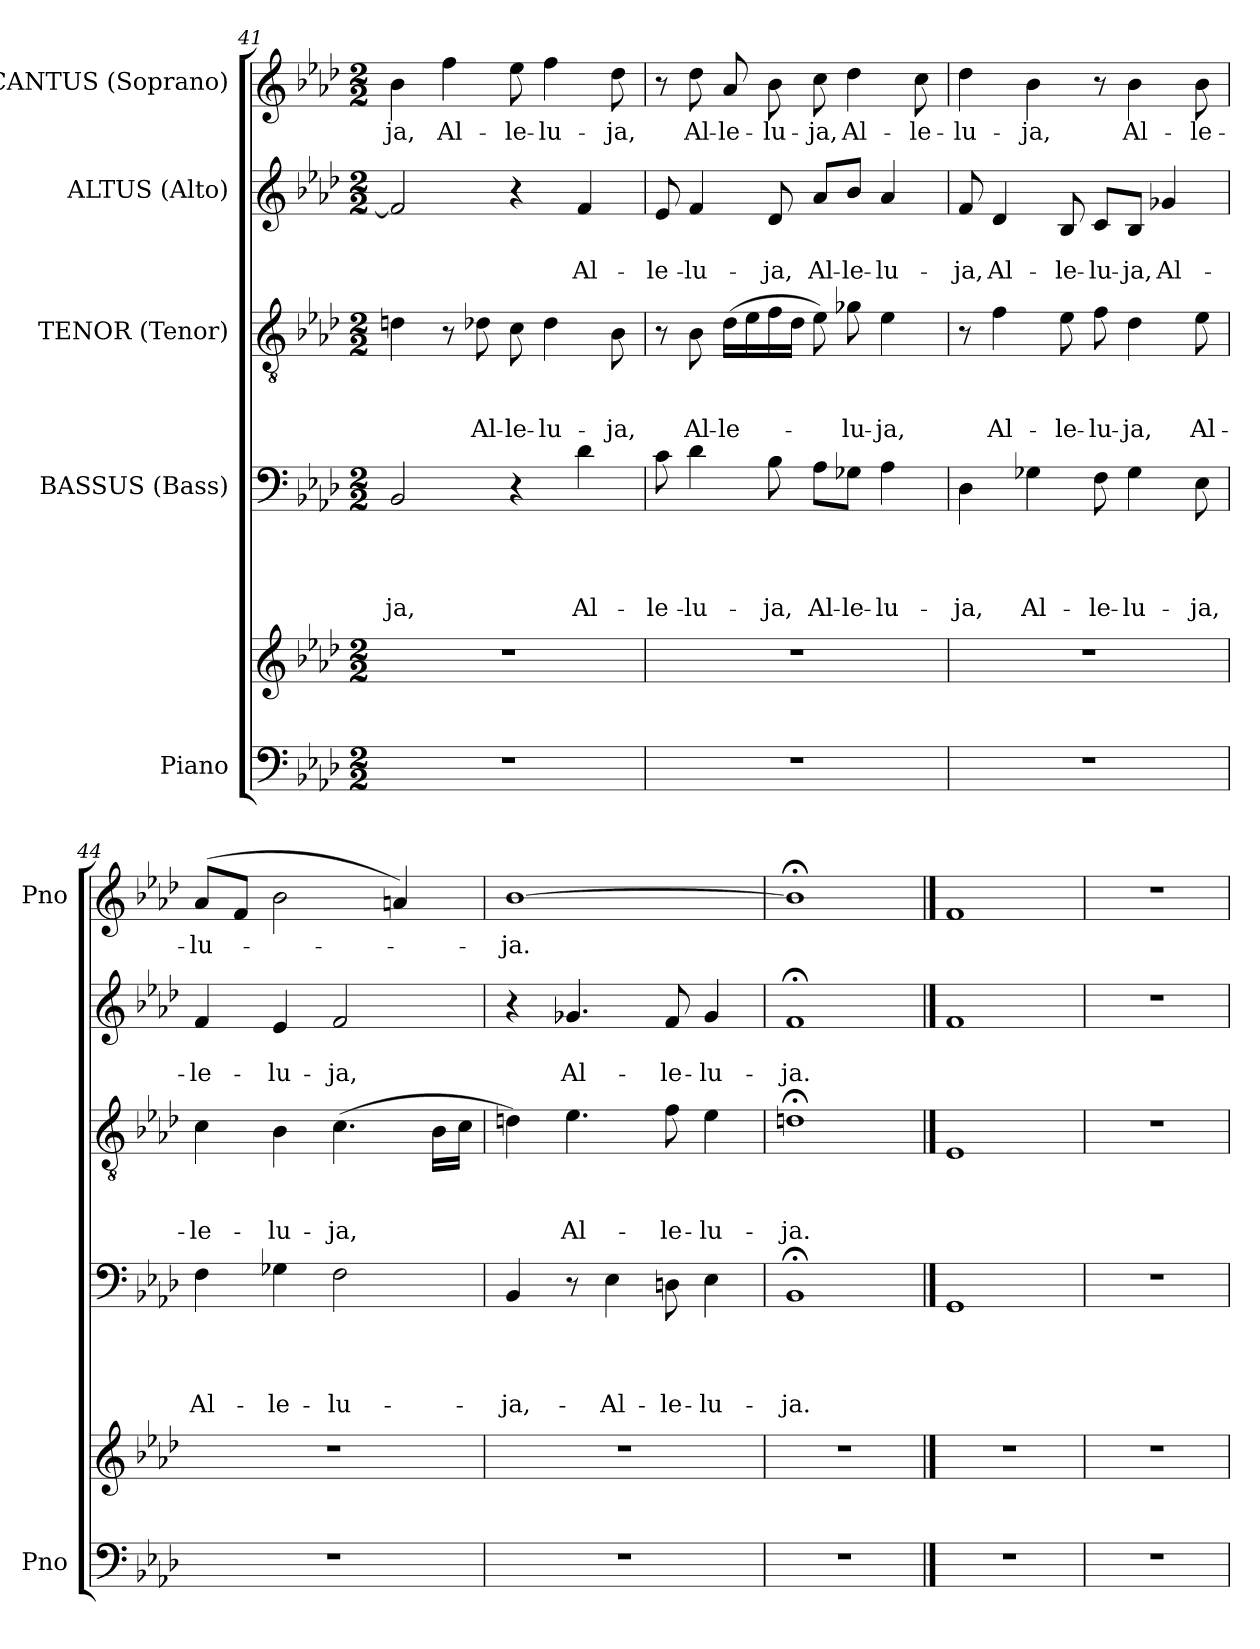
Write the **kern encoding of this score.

**kern	**kern	**kern	**text	**text	**text	**text	**kern	**text	**text	**text	**kern	**text	**text	**kern	**text
*part5	*part5	*part4	*part4	*part4	*part4	*part4	*part3	*part3	*part3	*part3	*part2	*part2	*part2	*part1	*part1
*staff6	*staff5	*staff4	*staff4	*staff4	*staff4	*staff4	*staff3	*staff3	*staff3	*staff3	*staff2	*staff2	*staff2	*staff1	*staff1
*I"Piano	*	*I"BASSUS (Bass)	*	*	*	*	*I"TENOR (Tenor)	*	*	*	*I"ALTUS (Alto)	*	*	*I"CANTUS (Soprano)	*
*I'Pno	*	*	*	*	*	*	*	*	*	*	*	*	*	*I'Pno	*
*clefF4	*clefG2	*clefF4	*	*	*	*	*clefGv2	*	*	*	*clefG2	*	*	*clefG2	*
*k[b-e-a-d-]	*k[b-e-a-d-]	*k[b-e-a-d-]	*	*	*	*	*k[b-e-a-d-]	*	*	*	*k[b-e-a-d-]	*	*	*k[b-e-a-d-]	*
*f:	*f:	*f:	*	*	*	*	*f:	*	*	*	*f:	*	*	*f:	*
*M2/2	*M2/2	*M2/2	*	*	*	*	*M2/2	*	*	*	*M2/2	*	*	*M2/2	*
=41	=41	=41	=41	=41	=41	=41	=41	=41	=41	=41	=41	=41	=41	=41	=41
1r	1r	2BB-/	.	.	.	-ja,	4dn\	.	.	.	2f/]	.	.	4b-\	-ja,
.	.	.	.	.	.	.	8r	.	.	.	.	.	.	4ff\	Al-
.	.	.	.	.	.	.	8d-X\	.	.	Al-	.	.	.	.	.
.	.	4r	.	.	.	.	8c\	.	.	-le-	4r	.	.	8ee-\	-le-
.	.	.	.	.	.	.	4d-\	.	.	-lu-	.	.	.	4ff\	-lu-
.	.	4d-\	.	.	.	Al-	.	.	.	.	4f/	.	Al-	.	.
.	.	.	.	.	.	.	8B-\	.	.	-ja,	.	.	.	8dd-\	-ja,
=42	=42	=42	=42	=42	=42	=42	=42	=42	=42	=42	=42	=42	=42	=42	=42
1r	1r	8c\	.	.	.	-­le-	8r	.	.	.	8e-/	.	-­le-	8r	.
.	.	4d-\	.	.	.	-lu-	8B-\	.	.	Al-	4f/	.	-lu-	8dd-\	Al-
.	.	.	.	.	.	.	(16d-\LL	.	.	-le-	.	.	.	8a-/	-le-
.	.	.	.	.	.	.	16e-\	.	.	.	.	.	.	.	.
.	.	8B-\	.	.	.	-ja,	16f\	.	.	.	8d-/	.	-ja,	8b-\	-lu-
.	.	.	.	.	.	.	16d-\JJ	.	.	.	.	.	.	.	.
.	.	8A-\L	.	.	.	Al-	8e-\)	.	.	.	8a-/L	.	Al-	8cc\	-ja,
.	.	8G-X\J	.	.	.	-le-	8g-X\	.	.	-lu-	8b-/J	.	-le-	4dd-\	Al-
.	.	4A-\	.	.	.	-lu-	4e-\	.	.	-ja,	4a-/	.	-lu-	.	.
.	.	.	.	.	.	.	.	.	.	.	.	.	.	8cc\	-le-
!!LO:PB:g=z
=43	=43	=43	=43	=43	=43	=43	=43	=43	=43	=43	=43	=43	=43	=43	=43
1r	1r	4D-\	.	.	.	-ja,	8r	.	.	.	8f/	.	-ja,	4dd-\	-lu-
.	.	.	.	.	.	.	4f\	.	.	Al-	4d-/	.	Al-	.	.
.	.	4G-X\	.	.	.	Al-	.	.	.	.	.	.	.	4b-\	-ja,
.	.	.	.	.	.	.	8e-\	.	.	-le-	8B-/	.	-le-	.	.
.	.	8F\	.	.	.	-le-	8f\	.	.	-lu-	8c/L	.	-lu-	8r	.
.	.	4G-\	.	.	.	-lu-	4d-\	.	.	-ja,	8B-/J	.	-ja,	4b-\	Al-
.	.	.	.	.	.	.	.	.	.	.	4g-X/	.	Al-	.	.
.	.	8E-\	.	.	.	-ja,	8e-\	.	.	Al-	.	.	.	8b-\	-le-
=44	=44	=44	=44	=44	=44	=44	=44	=44	=44	=44	=44	=44	=44	=44	=44
1r	1r	4F\	.	.	.	Al-	4c\	.	.	-le-	4f/	.	-le-	(8a-/L	-lu-
.	.	.	.	.	.	.	.	.	.	.	.	.	.	8f/J	.
.	.	4G-X\	.	.	.	-le-	4B-\	.	.	-lu-	4e-/	.	-lu-	2b-\	.
.	.	2F\	.	.	.	-lu-	(4.c\	.	.	-ja,	2f/	.	-ja,	.	.
.	.	.	.	.	.	.	.	.	.	.	.	.	.	4an/)	.
.	.	.	.	.	.	.	16B-\LL	.	.	.	.	.	.	.	.
.	.	.	.	.	.	.	16c\JJ	.	.	.	.	.	.	.	.
=45	=45	=45	=45	=45	=45	=45	=45	=45	=45	=45	=45	=45	=45	=45	=45
1r	1r	4BB-/	.	.	.	-ja,-	4dn\)	.	.	.	4r	.	.	[1b-	-ja.
.	.	8r	.	.	.	.	4.e-\	.	.	Al-	4.g-X/	.	Al-	.	.
.	.	4E-\	.	.	.	-Al-	.	.	.	.	.	.	.	.	.
.	.	8Dn\	.	.	.	-le-	8f\	.	.	-le-	8f/	.	-le-	.	.
.	.	4E-\	.	.	.	-lu-	4e-\	.	.	-lu-	4g-/	.	-lu-	.	.
=46	=46	=46	=46	=46	=46	=46	=46	=46	=46	=46	=46	=46	=46	=46	=46
1r	1r	1BB-;<	.	.	.	-ja.	1dn;<	.	.	-ja.	1f;<	.	-ja.	1b-;<]	.
==47	==47	==47	==47	==47	==47	==47	==47	==47	==47	==47	==47	==47	==47	==47	==47
1r	1r	1GG	.	.	.	.	1E-	.	.	.	1f	.	.	1f	.
!!LO:LB:g=z
=48	=48	=48	=48	=48	=48	=48	=48	=48	=48	=48	=48	=48	=48	=48	=48
1r	1r	1r	.	.	.	.	1r	.	.	.	1r	.	.	1r	.
=	=	=	=	=	=	=	=	=	=	=	=	=	=	=	=
*-	*-	*-	*-	*-	*-	*-	*-	*-	*-	*-	*-	*-	*-	*-	*-
